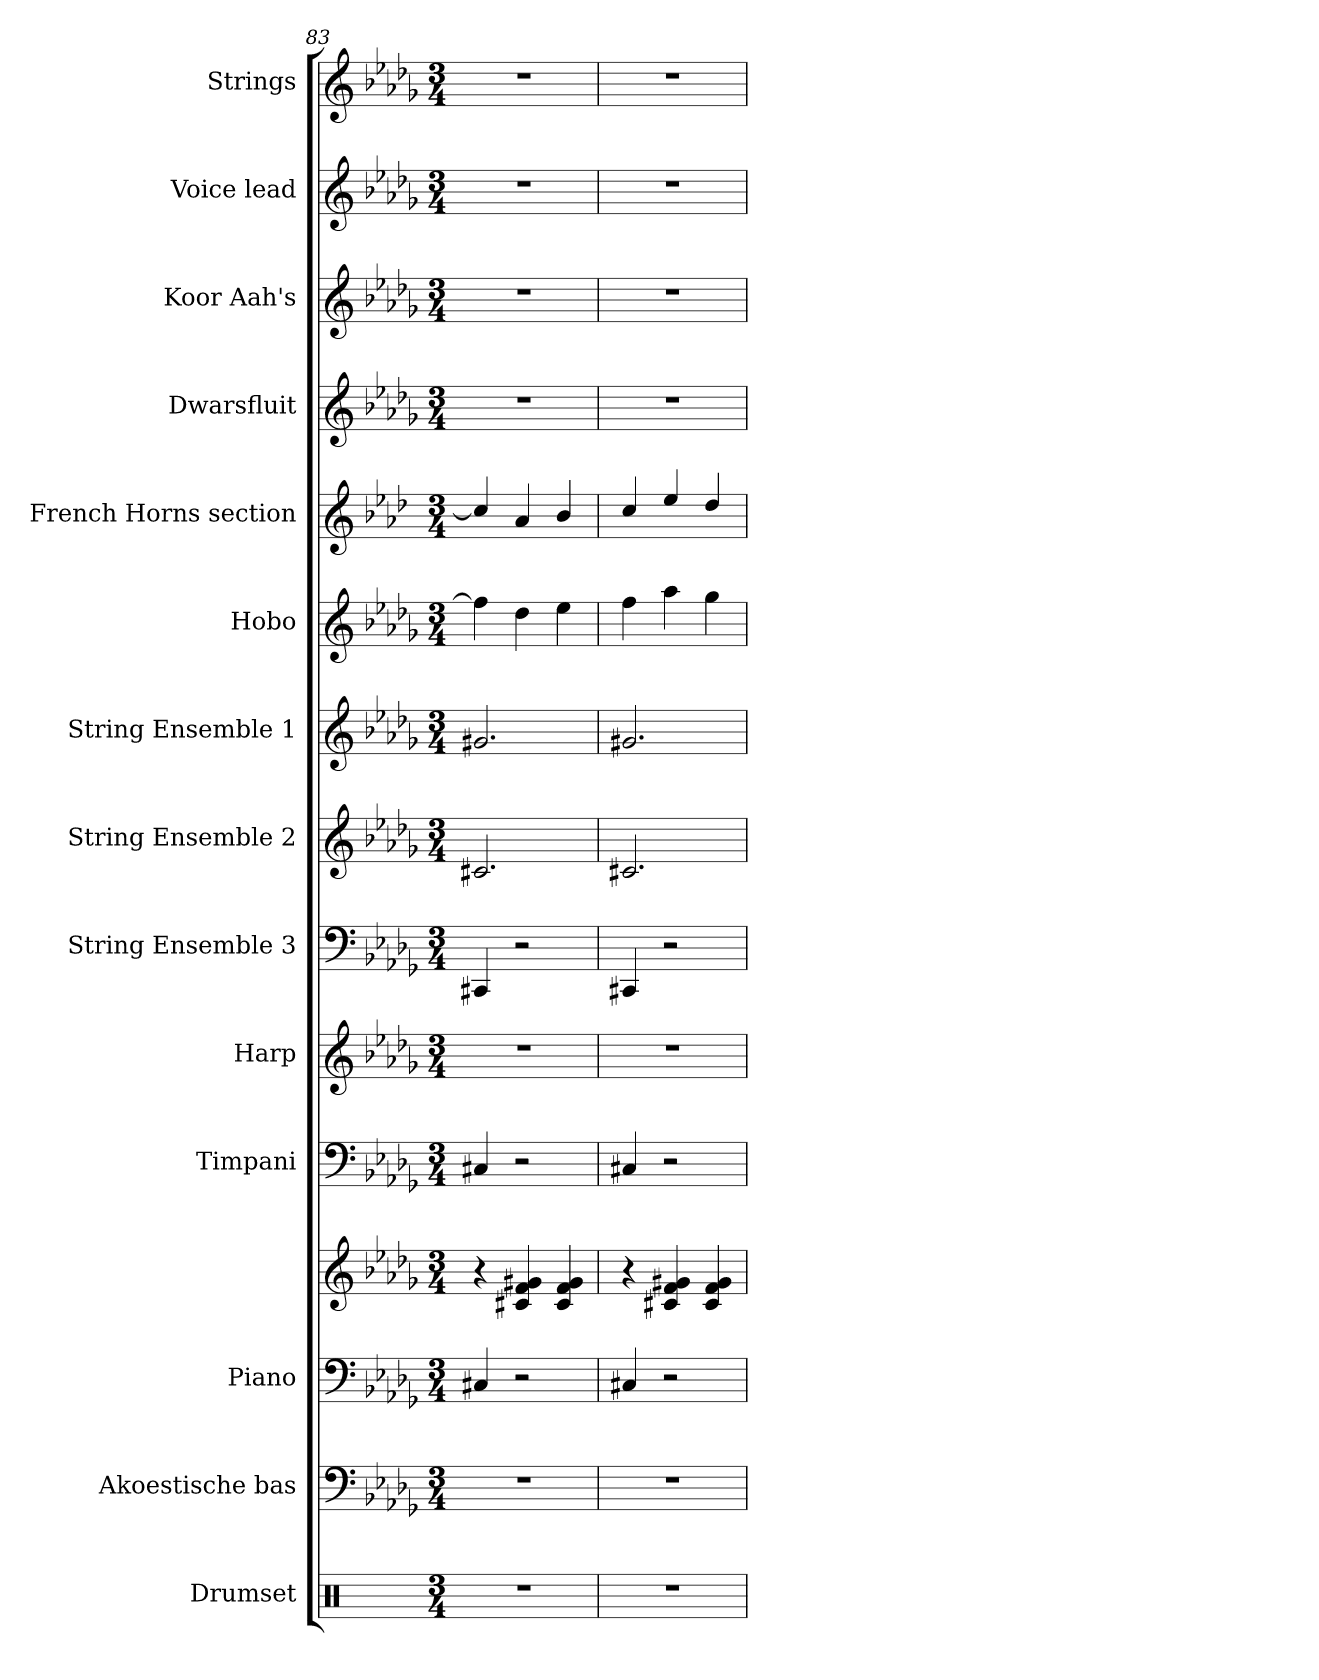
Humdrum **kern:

**kern	**kern	**kern	**kern	**kern	**kern	**kern	**kern	**kern	**kern	**kern	**kern	**kern	**kern	**kern
*part14	*part13	*part12	*part12	*part11	*part10	*part9	*part8	*part7	*part6	*part5	*part4	*part3	*part2	*part1
*staff15	*staff14	*staff13	*staff12	*staff11	*staff10	*staff9	*staff8	*staff7	*staff6	*staff5	*staff4	*staff3	*staff2	*staff1
*I"Drumset	*I"Akoestische bas	*I"Piano	*	*I"Timpani	*I"Harp	*I"String Ensemble 3	*I"String Ensemble 2	*I"String Ensemble 1	*I"Hobo	*I"French Horns section	*I"Dwarsfluit	*I"Koor Aah's	*I"Voice lead	*I"Strings
*I'D. set	*I'Bas	*I'Piano	*	*I'Timpani	*I'Harp	*I'String Ensemble 3	*I'String Ensemble 2	*I'String Ensemble 1	*I'Hobo	*I'French Horns section	*I'Dwarsfluit	*I'Koor Aah's	*I'Voice lead	*I'Strings
*clefX	*clefF4	*clefF4	*clefG2	*clefF4	*clefG2	*clefF4	*clefG2	*clefG2	*clefG2	*clefG2	*clefG2	*clefG2	*clefG2	*clefG2
*	*ITrd7c12	*	*	*	*	*	*	*	*	*ITrd4c7	*	*	*	*
*k[]	*k[b-e-a-d-g-]	*k[b-e-a-d-g-]	*k[b-e-a-d-g-]	*k[b-e-a-d-g-]	*k[b-e-a-d-g-]	*k[b-e-a-d-g-]	*k[b-e-a-d-g-]	*k[b-e-a-d-g-]	*k[b-e-a-d-g-]	*k[b-e-a-d-g-]	*k[b-e-a-d-g-]	*k[b-e-a-d-g-]	*k[b-e-a-d-g-]	*k[b-e-a-d-g-]
*M3/4	*M3/4	*M3/4	*M3/4	*M3/4	*M3/4	*M3/4	*M3/4	*M3/4	*M3/4	*M3/4	*M3/4	*M3/4	*M3/4	*M3/4
=83	=83	=83	=83	=83	=83	=83	=83	=83	=83	=83	=83	=83	=83	=83
2.r	2.r	4C#X/	4r	4C#X/	2.r	4CC#X/	2.c#X/	2.g#X/	4ff\]	4f/]	2.r	2.r	2.r	2.r
.	.	2r	4c#X/ 4f/ 4g#X/	2r	.	2r	.	.	4dd-\	4d-/	.	.	.	.
.	.	.	4c#/ 4f/ 4g#/	.	.	.	.	.	4ee-\	4e-/	.	.	.	.
=84	=84	=84	=84	=84	=84	=84	=84	=84	=84	=84	=84	=84	=84	=84
2.r	2.r	4C#X/	4r	4C#X/	2.r	4CC#X/	2.c#X/	2.g#X/	4ff\	4f/	2.r	2.r	2.r	2.r
.	.	2r	4c#X/ 4f/ 4g#X/	2r	.	2r	.	.	4aa-\	4a-/	.	.	.	.
.	.	.	4c#/ 4f/ 4g#/	.	.	.	.	.	4gg-\	4g-/	.	.	.	.
=	=	=	=	=	=	=	=	=	=	=	=	=	=	=
*-	*-	*-	*-	*-	*-	*-	*-	*-	*-	*-	*-	*-	*-	*-
